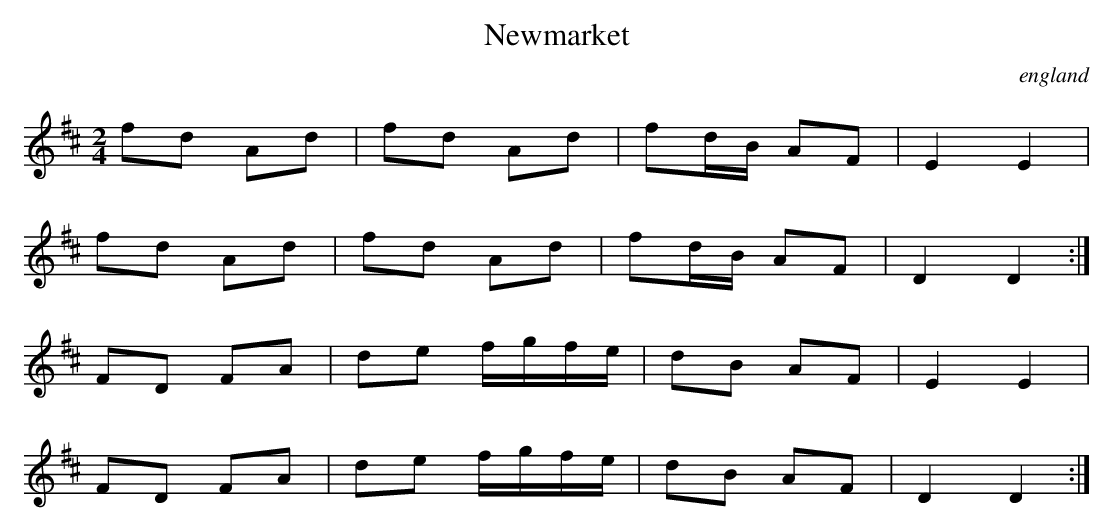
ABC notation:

X:1
T:Newmarket
O:england
M:2/4
L:1/8
K:D Major
fd Ad|fd Ad|fd/B/ AF|E2 E2|
fd Ad|fd Ad|fd/B/ AF|D2 D2:|
FD FA|de f/g/f/e/|dB AF|E2 E2|
FD FA|de f/g/f/e/|dB AF|D2 D2:|
